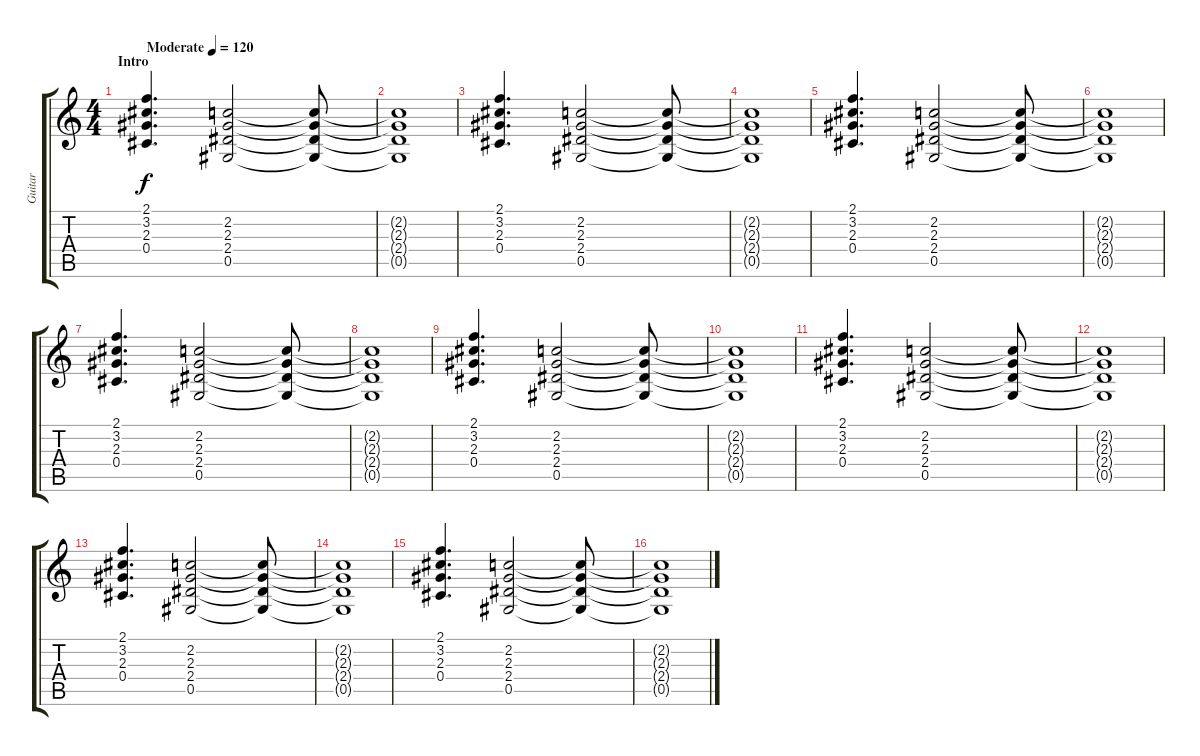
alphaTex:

\track ("Guitar" "Guitar") {instrument acousticguitarsteel}
\staff {score tabs}
\tuning (Eb4 Bb3 Gb3 Db3 Ab2 Eb2) {hide}
\ts (4 4)
\section ("" "Intro")
\tempo (120 "Moderate")
\clef g2
\ks c
(2.1 3.2 2.3 0.4).4{d dy f instrument acousticguitarsteel} (2.2 2.3 2.4 0.5).2 (2.2{t} 2.3{t} 2.4{t} 0.5{t}).8 |
(2.2{t} 2.3{t} 2.4{t} 0.5{t}).1 |
(2.1 3.2 2.3 0.4).4{d} (2.2 2.3 2.4 0.5).2 (2.2{t} 2.3{t} 2.4{t} 0.5{t}).8 |
(2.2{t} 2.3{t} 2.4{t} 0.5{t}).1 |
(2.1 3.2 2.3 0.4).4{d} (2.2 2.3 2.4 0.5).2 (2.2{t} 2.3{t} 2.4{t} 0.5{t}).8 |
(2.2{t} 2.3{t} 2.4{t} 0.5{t}).1 |
(2.1 3.2 2.3 0.4).4{d} (2.2 2.3 2.4 0.5).2 (2.2{t} 2.3{t} 2.4{t} 0.5{t}).8 |
(2.2{t} 2.3{t} 2.4{t} 0.5{t}).1 |
(2.1 3.2 2.3 0.4).4{d} (2.2 2.3 2.4 0.5).2 (2.2{t} 2.3{t} 2.4{t} 0.5{t}).8 |
(2.2{t} 2.3{t} 2.4{t} 0.5{t}).1 |
(2.1 3.2 2.3 0.4).4{d} (2.2 2.3 2.4 0.5).2 (2.2{t} 2.3{t} 2.4{t} 0.5{t}).8 |
(2.2{t} 2.3{t} 2.4{t} 0.5{t}).1 |
(2.1 3.2 2.3 0.4).4{d} (2.2 2.3 2.4 0.5).2 (2.2{t} 2.3{t} 2.4{t} 0.5{t}).8 |
(2.2{t} 2.3{t} 2.4{t} 0.5{t}).1 |
(2.1 3.2 2.3 0.4).4{d} (2.2 2.3 2.4 0.5).2 (2.2{t} 2.3{t} 2.4{t} 0.5{t}).8 |
(2.2{t} 2.3{t} 2.4{t} 0.5{t}).1
